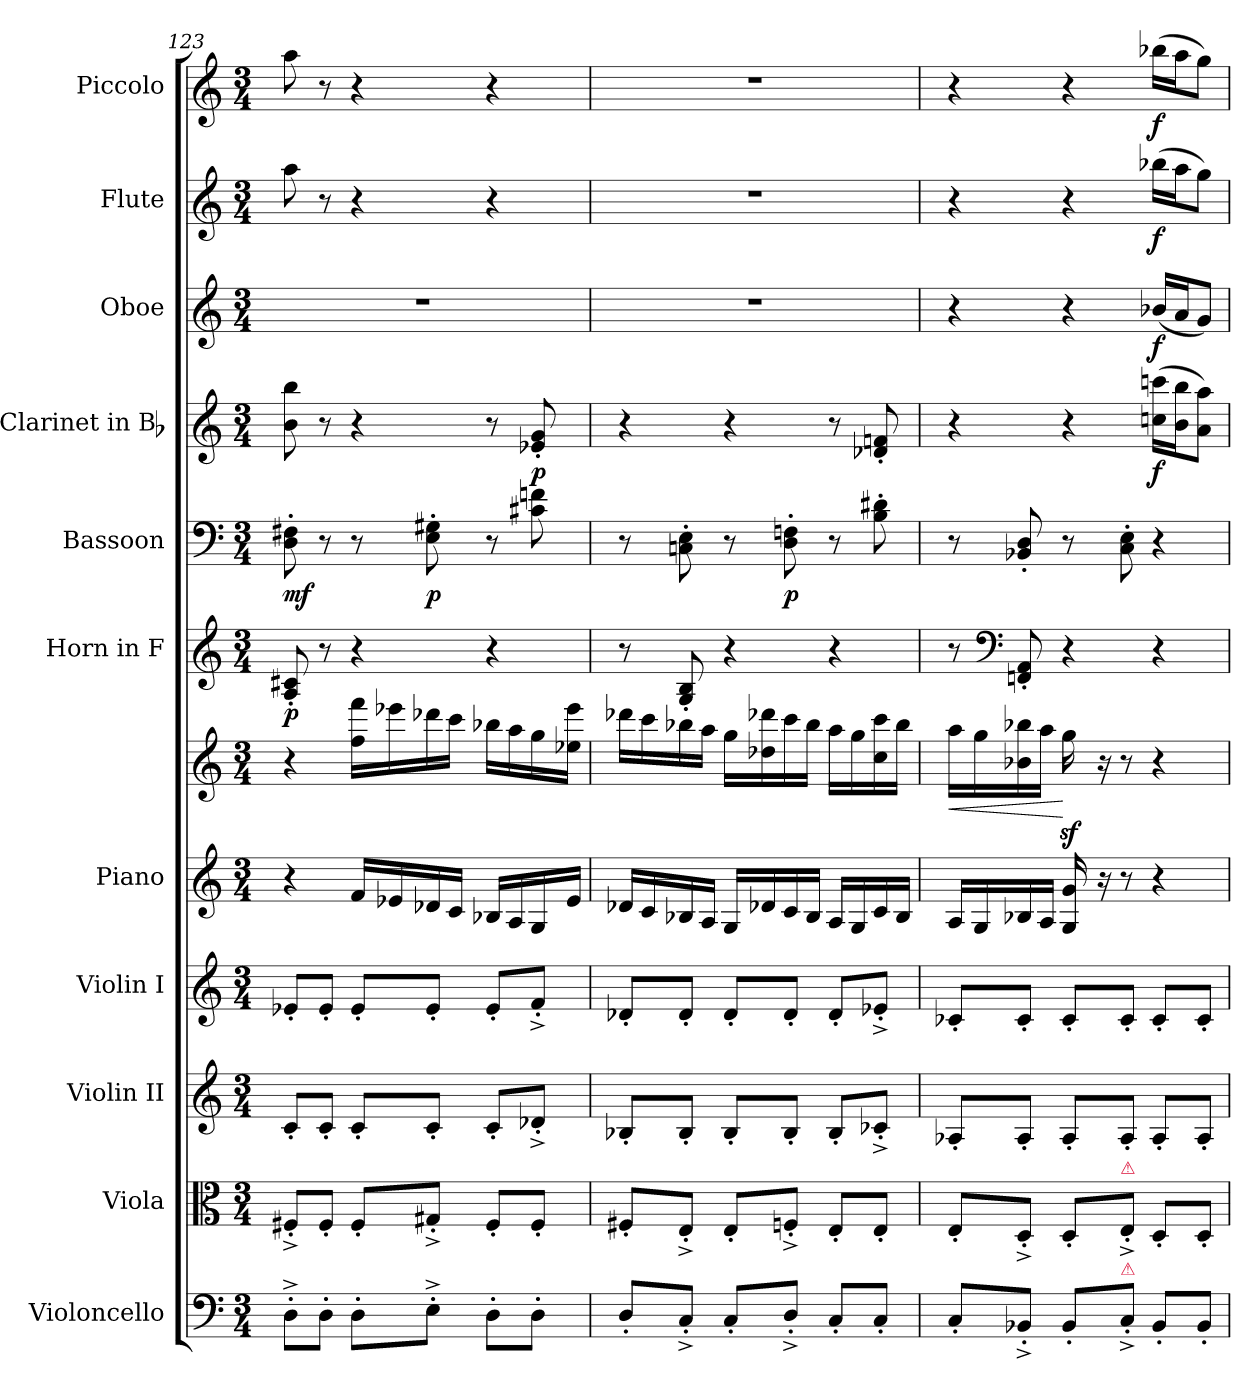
**kern	**kern	**kern	**kern	**kern	**kern	**dynam	**kern	**dynam	**kern	**dynam	**kern	**dynam	**kern	**dynam	**kern	**dynam	**kern	**dynam
*part11	*part10	*part9	*part8	*part7	*part7	*part7	*part6	*part6	*part5	*part5	*part4	*part4	*part3	*part3	*part2	*part2	*part1	*part1
*staff12	*staff11	*staff10	*staff9	*staff8	*staff7	*staff7/8	*staff6	*staff6	*staff5	*staff5	*staff4	*staff4	*staff3	*staff3	*staff2	*staff2	*staff1	*staff1
*I"Violoncello	*I"Viola	*I"Violin II	*I"Violin I	*I"Piano	*	*	*I"Horn in F	*	*I"Bassoon	*	*I"Clarinet in Bb	*	*I"Oboe	*	*I"Flute	*	*I"Piccolo	*
*I'Vc.	*I'Vla.	*I'Vln. II	*I'Vln. I	*I'Pno.	*	*	*I'Hn.	*	*I'Bsn.	*	*I'Cl.	*	*I'Ob.	*	*I'Fl.	*	*I'Picc.	*
*clefF4	*clefC3	*clefG2	*clefG2	*clefG2	*clefG2	*	*clefG2	*	*clefF4	*	*clefG2	*	*clefG2	*	*clefG2	*	*clefG2	*
*	*	*	*	*	*	*	*ITrd4c7	*	*	*	*ITrd1c2	*	*	*	*	*	*ITrd-7c-12	*
*k[]	*k[]	*k[]	*k[]	*k[]	*k[]	*	*	*	*k[]	*	*	*	*k[]	*	*k[]	*	*k[]	*
*M3/4	*M3/4	*M3/4	*M3/4	*M3/4	*M3/4	*	*M3/4	*	*M3/4	*	*M3/4	*	*M3/4	*	*M3/4	*	*M3/4	*
=123	=123	=123	=123	=123	=123	=123	=123	=123	=123	=123	=123	=123	=123	=123	=123	=123	=123	=123
8D'^\L	8F#X'^/L	8c'/L	8e-X'/L	4r	4r	.	8D' 8F#X'	p	8D' 8F#X'	mf	8a 8aa	.	2.r	.	8aa	.	8aaa	.
8D'\J	8F#'/J	8c'/J	8e-'/J	.	.	.	8r	.	8r	.	8r	.	.	.	8r	.	8r	.
8D'\L	8F#'/L	8c'/L	8e-'/L	16fLL	16ff 16fffLL	.	4r	.	8r	.	4r	.	.	.	4r	.	4r	.
.	.	.	.	16e-X	16eee-X	.	.	.	.	.	.	.	.	.	.	.	.	.
8E'^\J	8G#X'^/J	8c'/J	8e-'/J	16d-X	16ddd-X	.	.	.	8E' 8G#X'	p	.	.	.	.	.	.	.	.
.	.	.	.	16cJJ	16cccJJ	.	.	.	.	.	.	.	.	.	.	.	.	.
8D'\L	8F#'/L	8c'/L	8e-'/L	16B-XLL	16bb-XLL	.	4r	.	8r	.	8r	.	.	.	4r	.	4r	.
.	.	.	.	16A	16aa	.	.	.	.	.	.	.	.	.	.	.	.	.
8D'\J	8F#'/J	8d-X'^/J	8f'^/J	16G	16gg	.	.	.	8c#X 8fn	.	8d-X' 8f'	p	.	.	.	.	.	.
.	.	.	.	16e-JJ	16ee-X 16eee-JJ	.	.	.	.	.	.	.	.	.	.	.	.	.
=124	=124	=124	=124	=124	=124	=124	=124	=124	=124	=124	=124	=124	=124	=124	=124	=124	=124	=124
8D'/L	8F#X'/L	8B-X'/L	8d-X'/L	16d-XLL	16ddd-XLL	.	8r	.	8r	.	4r	.	2.r	.	2.r	.	2.r	.
.	.	.	.	16c	16ccc	.	.	.	.	.	.	.	.	.	.	.	.	.
8C'^/J	8E'^/J	8B-'/J	8d-'/J	16B-X	16bb-X	.	8C' 8E'	.	8Cn' 8E'	.	.	.	.	.	.	.	.	.
.	.	.	.	16AJJ	16aaJJ	.	.	.	.	.	.	.	.	.	.	.	.	.
8C'/L	8E'/L	8B-'/L	8d-'/L	16GLL	16ggLL	.	4r	.	8r	.	4r	.	.	.	.	.	.	.
.	.	.	.	16d-X	16dd-X 16ddd-X	.	.	.	.	.	.	.	.	.	.	.	.	.
8D'^/J	8Fn'^/J	8B-'/J	8d-'/J	16c	16ccc	.	.	.	8D' 8Fn'	p	.	.	.	.	.	.	.	.
.	.	.	.	16B-JJ	16bb-JJ	.	.	.	.	.	.	.	.	.	.	.	.	.
8C'/L	8E'/L	8B-'/L	8d-'/L	16ALL	16aaLL	.	4r	.	8r	.	8r	.	.	.	.	.	.	.
.	.	.	.	16G	16gg	.	.	.	.	.	.	.	.	.	.	.	.	.
8C'/J	8E'/J	8c-X'^/J	8e-X'^/J	16c	16cc 16ccc	.	.	.	8B' 8d#X'	.	8c-X' 8e-X'	.	.	.	.	.	.	.
.	.	.	.	16B-JJ	16bb-JJ	.	.	.	.	.	.	.	.	.	.	.	.	.
=125	=125	=125	=125	=125	=125	=125	=125	=125	=125	=125	=125	=125	=125	=125	=125	=125	=125	=125
!	!	!	!	!	!	!LO:HP:b	!	!	!	!	!	!	!	!	!	!	!	!
8C'/L	8E'/L	8A-X'/L	8c-X'/L	16ALL	16aaLL	<	8r	.	8r	.	4r	.	4r	.	4r	.	4r	.
.	.	.	.	16G	16gg	.	.	.	.	.	.	.	.	.	.	.	.	.
*	*	*	*	*	*	*	*clefF4	*	*	*	*	*	*	*	*	*	*	*
8BB-X'^/J	8D'^/J	8A-'/J	8c-'/J	16B-X	16b-X 16bb-X	.	8BBB-X' 8DD'	.	8BB-X' 8D'	.	.	.	.	.	.	.	.	.
.	.	.	.	16AJJ	16aaJJ	.	.	.	.	.	.	.	.	.	.	.	.	.
8BB-'/L	8D'/L	8A-'/L	8c-'/L	16G 16g	16ggz	[	4r	.	8r	.	4r	.	4r	.	4r	.	4r	.
.	.	.	.	16r	16r	.	.	.	.	.	.	.	.	.	.	.	.	.
!	!LO:TX:a:color=crimson:t=⚠	!	!	!	!	!	!	!	!	!	!	!	!	!	!	!	!	!
!LO:TX:a:color=crimson:t=⚠	!	!	!	!	!	!	!	!	!	!	!	!	!	!	!	!	!	!
8C'^/J	8E'^/J	8A-'/J	8c-'/J	8r	8r	.	.	.	8C' 8E'	.	.	.	.	.	.	.	.	.
8BB-'/L	8D'/L	8A-'/L	8c-'/L	4r	4r	.	4r	.	4r	.	(16b-X 16bb-XLL	f	(16b-XLL	f	(16bb-XLL	f	(16bbb-XLL	f
.	.	.	.	.	.	.	.	.	.	.	16a 16aaJ	.	16aJ	.	16aaJ	.	16aaaJ	.
8BB-'/J	8D'/J	8A-'/J	8c-'/J	.	.	.	.	.	.	.	8g 8ggJ)	.	8gJ)	.	8ggJ)	.	8gggJ)	.
=	=	=	=	=	=	=	=	=	=	=	=	=	=	=	=	=	=	=
*-	*-	*-	*-	*-	*-	*-	*-	*-	*-	*-	*-	*-	*-	*-	*-	*-	*-	*-
